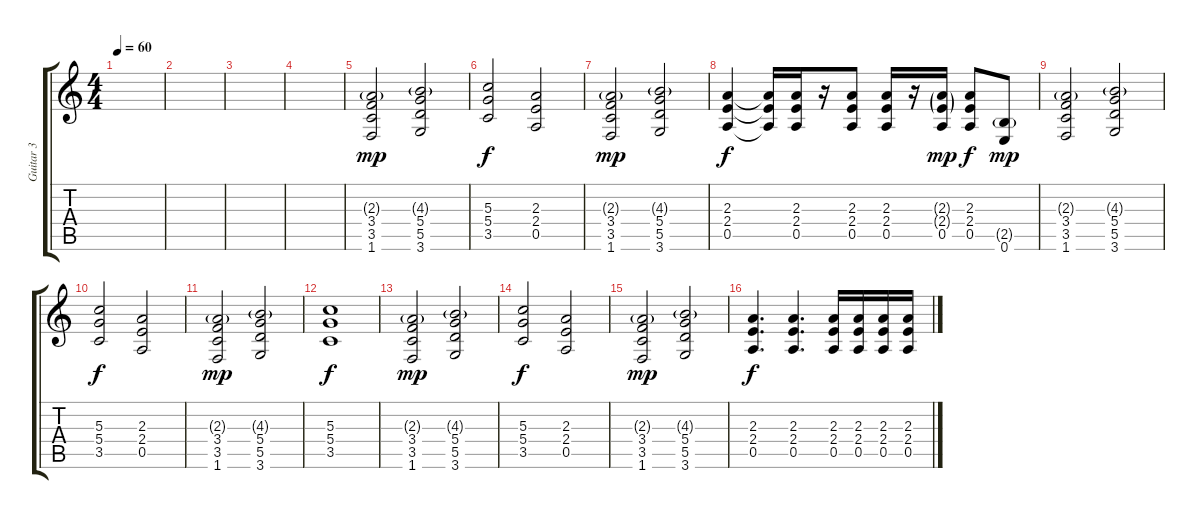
\track ("Guitar 3" "Guitar 3") {instrument distortionguitar}
\staff {score tabs}
\tuning (E4 B3 G3 D3 A2 E2) {hide}
\ts (4 4)
\tempo 60
\clef g2
\ks c
|
|
|
|
(2.3{g} 3.4 3.5 1.6).2{dy mp} (4.3{g} 5.4 5.5 3.6).2 |
(5.3 5.4 3.5).2{dy f} (2.3 2.4 0.5).2 |
(2.3{g} 3.4 3.5 1.6).2{dy mp} (4.3{g} 5.4 5.5 3.6).2 |
(2.3 2.4 0.5).4{dy f} (2.3{t} 2.4{t} 0.5{t}).16 (2.3 2.4 0.5).16 r.16 (2.3 2.4 0.5).8 (2.3 2.4 0.5).16 r.16 (2.3{g} 2.4{g} 0.5).16{dy mp} (2.3 2.4 0.5).8{dy f} (2.5{g} 0.6).8{dy mp} |
(2.3{g} 3.4 3.5 1.6).2 (4.3{g} 5.4 5.5 3.6).2 |
(5.3 5.4 3.5).2{dy f} (2.3 2.4 0.5).2 |
(2.3{g} 3.4 3.5 1.6).2{dy mp} (4.3{g} 5.4 5.5 3.6).2 |
(5.3 5.4 3.5).1{dy f} |
(2.3{g} 3.4 3.5 1.6).2{dy mp} (4.3{g} 5.4 5.5 3.6).2 |
(5.3 5.4 3.5).2{dy f} (2.3 2.4 0.5).2 |
(2.3{g} 3.4 3.5 1.6).2{dy mp} (4.3{g} 5.4 5.5 3.6).2 |
(2.3 2.4 0.5).4{d dy f} (2.3 2.4 0.5).4{d} (2.3 2.4 0.5).16 (2.3 2.4 0.5).16 (2.3 2.4 0.5).16 (2.3 2.4 0.5).16
